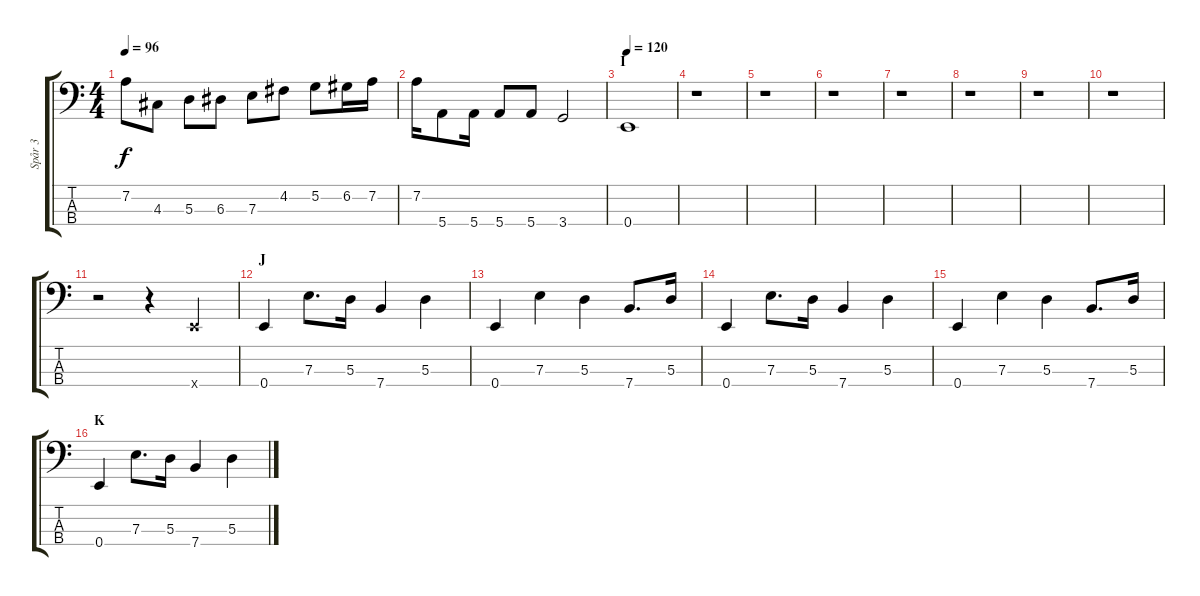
\track ("Spår 3" "Spår 3") {instrument electricbassfinger}
\staff {score tabs}
\tuning (G2 D2 A1 E1) {hide}
\ts (4 4)
\tempo 96
\clef f4
\ks c
7.2.8{dy f} 4.3.8 5.3.8 6.3.8 7.3.8 4.2.8 5.2.8 6.2.16 7.2.16 |
7.2.16 5.4.8 5.4.16 5.4.8 5.4.8 3.4.2 |
\section ("" "I")
\tempo 120
0.4.1 |
r.1 |
r.1 |
r.1 |
r.1 |
r.1 |
r.1 |
r.1 |
r.2 r.4 0.4{x}.4 |
\section ("" "J")
0.4.4 7.3.8{d} 5.3.16 7.4.4 5.3.4 |
0.4.4 7.3.4 5.3.4 7.4.8{d} 5.3.16 |
0.4.4 7.3.8{d} 5.3.16 7.4.4 5.3.4 |
0.4.4 7.3.4 5.3.4 7.4.8{d} 5.3.16 |
\section ("" "K")
0.4.4 7.3.8{d} 5.3.16 7.4.4 5.3.4
